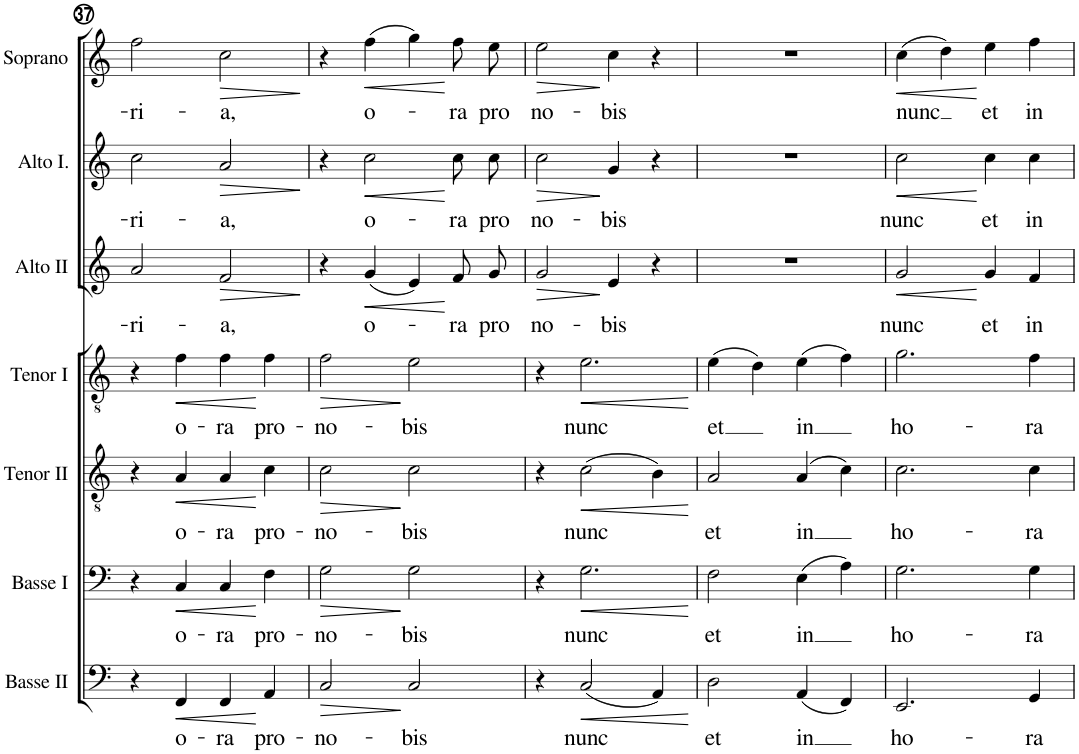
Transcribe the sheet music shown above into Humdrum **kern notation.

**kern	**text	**dynam	**kern	**text	**dynam	**kern	**text	**dynam	**kern	**text	**dynam	**kern	**text	**dynam	**kern	**text	**dynam	**kern	**text	**dynam
*part7	*part7	*part7	*part6	*part6	*part6	*part5	*part5	*part5	*part4	*part4	*part4	*part3	*part3	*part3	*part2	*part2	*part2	*part1	*part1	*part1
*staff7	*staff7	*staff7	*staff6	*staff6	*staff6	*staff5	*staff5	*staff5	*staff4	*staff4	*staff4	*staff3	*staff3	*staff3	*staff2	*staff2	*staff2	*staff1	*staff1	*staff1
*I"Basse II	*	*	*I"Basse I	*	*	*I"Ténor II	*	*	*I"Ténor I	*	*	*I"Alto	*	*	*I"Alto	*	*	*I"Soprano	*	*
*I'Basse II	*	*	*I'Basse I	*	*	*	*	*	*	*	*	*	*	*	*	*	*	*I'Soprano	*	*
!!LO:PB:g=z
*clefF4	*	*	*clefF4	*	*	*clefGv2	*	*	*clefGv2	*	*	*clefG2	*	*	*clefG2	*	*	*clefG2	*	*
*k[]	*	*	*k[]	*	*	*k[]	*	*	*k[]	*	*	*k[]	*	*	*k[]	*	*	*k[]	*	*
*M4/4	*	*	*M4/4	*	*	*M4/4	*	*	*M4/4	*	*	*M4/4	*	*	*M4/4	*	*	*M4/4	*	*
=37	=37	=37	=37	=37	=37	=37	=37	=37	=37	=37	=37	=37	=37	=37	=37	=37	=37	=37	=37	=37
!	!	!	!	!	!	!	!	!	!	!	!	!	!LO:LY:b	!	!	!LO:LY:b	!	!	!LO:LY:b	!
4r	.	.	4r	.	.	4r	.	.	4r	.	.	2a/	-ri-	.	2cc\	-ri-	.	2ff\	-ri-	.
!	!LO:LY:b	!LO:HP:b	!	!LO:LY:b	!LO:HP:b	!	!LO:LY:b	!LO:HP:b	!	!LO:LY:b	!LO:HP:b	!	!	!	!	!	!	!	!	!
4FF/	o-	<	4C/	o-	<	4A/	o-	<	4f\	o-	<	.	.	.	.	.	.	.	.	.
!	!LO:LY:b	!	!	!LO:LY:b	!	!	!LO:LY:b	!	!	!LO:LY:b	!	!	!LO:LY:b	!LO:HP:b	!	!LO:LY:b	!LO:HP:b	!	!LO:LY:b	!LO:HP:b
4FF/	-ra	.	4C/	-ra	.	4A/	-ra	.	4f\	-ra	.	2f/	-a,	>	2a/	-a,	>	2cc\	-a,	>
!	!LO:LY:b	!	!	!LO:LY:b	!	!	!LO:LY:b	!	!	!LO:LY:b	!	!	!	!	!	!	!	!	!	!
4AA/	pro-	[	4F\	pro-	[	4c\	pro-	[	4f\	pro-	[	.	.	.	.	.	.	.	.	.
.	.	.	.	.	.	.	.	.	.	.	.	.	.	]	.	.	]	.	.	]
=38	=38	=38	=38	=38	=38	=38	=38	=38	=38	=38	=38	=38	=38	=38	=38	=38	=38	=38	=38	=38
!	!LO:LY:b	!LO:HP:b	!	!LO:LY:b	!LO:HP:b	!	!LO:LY:b	!LO:HP:b	!	!LO:LY:b	!LO:HP:b	!	!	!	!	!	!	!	!	!
2C/	-no-	>	2G\	-no-	>	2c\	-no-	>	2f\	-no-	>	4r	.	.	4r	.	.	4r	.	.
!	!	!	!	!	!	!	!	!	!	!	!	!	!LO:LY:b	!LO:HP:b	!	!LO:LY:b	!LO:HP:b	!	!LO:LY:b	!LO:HP:b
.	.	.	.	.	.	.	.	.	.	.	.	(4g/	o-	<	2cc\	o-	<	(4ff\	o-	<
!	!LO:LY:b	!	!	!LO:LY:b	!	!	!LO:LY:b	!	!	!LO:LY:b	!	!	!	!	!	!	!	!	!	!
2C/	-bis	]	2G\	-bis	]	2c\	-bis	]	2e\	-bis	]	4e/)	.	.	.	.	.	4gg\)	.	.
!	!	!	!	!	!	!	!	!	!	!	!	!	!LO:LY:b	!	!	!LO:LY:b	!	!	!LO:LY:b	!
.	.	.	.	.	.	.	.	.	.	.	.	8f/L	-ra	[	8cc\L	-ra	[	8ff\L	-ra	[
!	!	!	!	!	!	!	!	!	!	!	!	!	!LO:LY:b	!	!	!LO:LY:b	!	!	!LO:LY:b	!
.	.	.	.	.	.	.	.	.	.	.	.	8g/J	pro	.	8cc\J	pro	.	8ee\J	pro	.
=39	=39	=39	=39	=39	=39	=39	=39	=39	=39	=39	=39	=39	=39	=39	=39	=39	=39	=39	=39	=39
!	!	!	!	!	!	!	!	!	!	!	!	!	!LO:LY:b	!LO:HP:b	!	!LO:LY:b	!LO:HP:b	!	!LO:LY:b	!LO:HP:b
4r	.	.	4r	.	.	4r	.	.	4r	.	.	2g/	no-	>	2cc\	no-	>	2ee\	no-	>
!	!LO:LY:b	!LO:HP:b	!	!LO:LY:b	!LO:HP:b	!	!LO:LY:b	!LO:HP:b	!	!LO:LY:b	!LO:HP:b	!	!	!	!	!	!	!	!	!
(2C/	nunc	<	2.G\	nunc	<	(2c\	nunc	<	2.e\	nunc	<	.	.	.	.	.	.	.	.	.
!	!	!	!	!	!	!	!	!	!	!	!	!	!LO:LY:b	!	!	!LO:LY:b	!	!	!LO:LY:b	!
.	.	.	.	.	.	.	.	.	.	.	.	4e/	-bis	]	4g/	-bis	]	4cc\	-bis	]
4AA/)	.	.	.	.	.	4B\)	.	.	.	.	.	4r	.	.	4r	.	.	4r	.	.
.	.	[	.	.	[	.	.	[	.	.	[	.	.	.	.	.	.	.	.	.
=40	=40	=40	=40	=40	=40	=40	=40	=40	=40	=40	=40	=40	=40	=40	=40	=40	=40	=40	=40	=40
!	!LO:LY:b	!	!	!LO:LY:b	!	!	!LO:LY:b	!	!	!LO:LY:b	!	!	!	!	!	!	!	!	!	!
2D\	et	.	2F\	et	.	2A/	et	.	(4e\	et	.	1r	.	.	1r	.	.	1r	.	.
.	.	.	.	.	.	.	.	.	4d\)	.	.	.	.	.	.	.	.	.	.	.
!	!LO:LY:b	!	!	!LO:LY:b	!	!	!LO:LY:b	!	!	!LO:LY:b	!	!	!	!	!	!	!	!	!	!
(4AA/	in	.	(4E\	in	.	(4A/	in	.	(4e\	in	.	.	.	.	.	.	.	.	.	.
4FF/)	.	.	4A\)	.	.	4c\)	.	.	4f\)	.	.	.	.	.	.	.	.	.	.	.
=41	=41	=41	=41	=41	=41	=41	=41	=41	=41	=41	=41	=41	=41	=41	=41	=41	=41	=41	=41	=41
!	!LO:LY:b	!	!	!LO:LY:b	!	!	!LO:LY:b	!	!	!LO:LY:b	!	!	!LO:LY:b	!LO:HP:b	!	!LO:LY:b	!LO:HP:b	!	!LO:LY:b	!LO:HP:b
2.EE/	ho-	.	2.G\	ho-	.	2.c\	ho-	.	2.g\	ho-	.	2g/	nunc	<	2cc\	nunc	<	(4cc\	nunc	<
.	.	.	.	.	.	.	.	.	.	.	.	.	.	.	.	.	.	4dd\)	.	.
!	!	!	!	!	!	!	!	!	!	!	!	!	!LO:LY:b	!	!	!LO:LY:b	!	!	!LO:LY:b	!
.	.	.	.	.	.	.	.	.	.	.	.	4g/	et	[	4cc\	et	[	4ee\	et	[
!	!LO:LY:b	!	!	!LO:LY:b	!	!	!LO:LY:b	!	!	!LO:LY:b	!	!	!LO:LY:b	!	!	!LO:LY:b	!	!	!LO:LY:b	!
4GG/	-ra	.	4G\	-ra	.	4c\	-ra	.	4f\	-ra	.	4f/	in	.	4cc\	in	.	4ff\	in	.
=	=	=	=	=	=	=	=	=	=	=	=	=	=	=	=	=	=	=	=	=
*-	*-	*-	*-	*-	*-	*-	*-	*-	*-	*-	*-	*-	*-	*-	*-	*-	*-	*-	*-	*-
